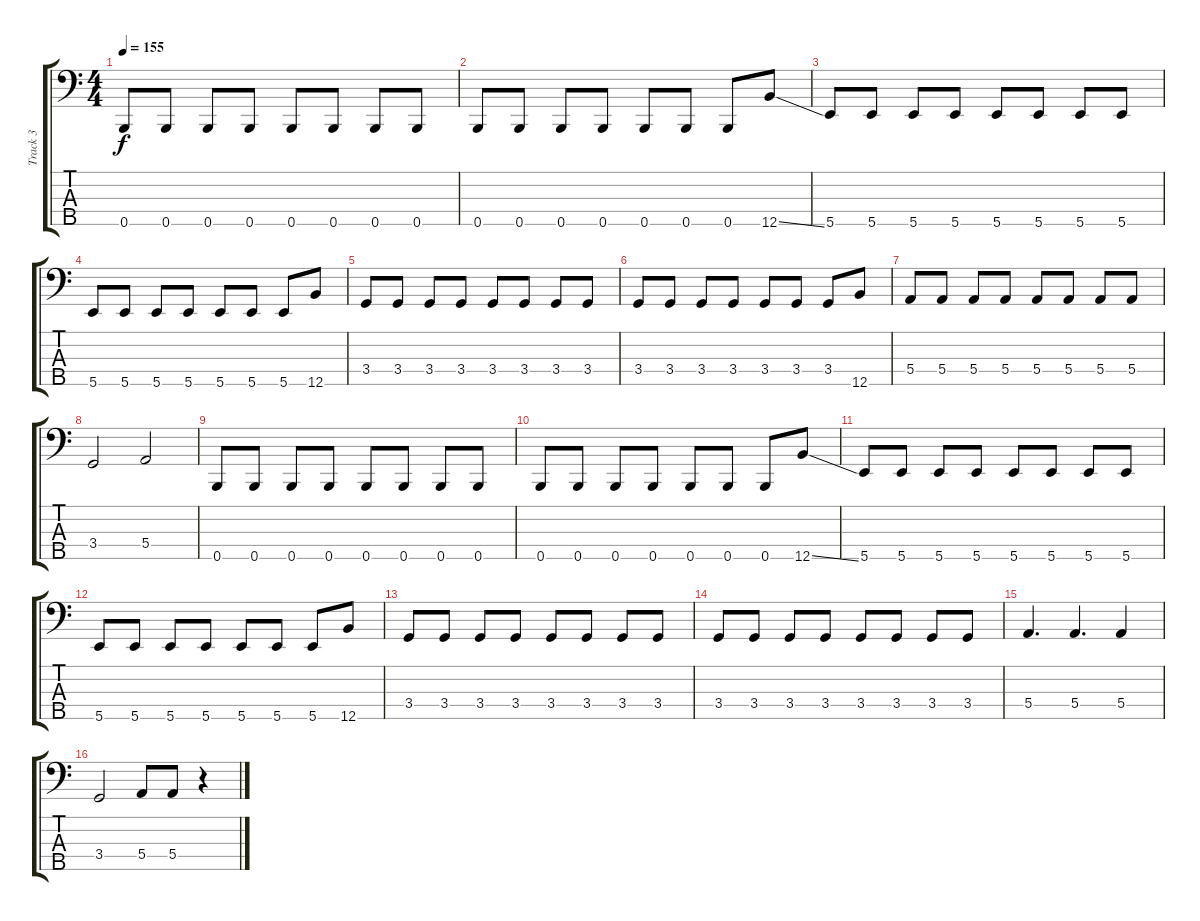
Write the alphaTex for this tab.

\track ("Track 3" "Track 3") {instrument slapbass2}
\staff {score tabs}
\tuning (Gb2 D2 A1 E1 B0) {hide}
\ts (4 4)
\tempo 155
\clef f4
\ks c
0.5.8{dy f} 0.5.8 0.5.8 0.5.8 0.5.8 0.5.8 0.5.8 0.5.8 |
0.5.8 0.5.8 0.5.8 0.5.8 0.5.8 0.5.8 0.5.8 12.5{ss}.8 |
5.5.8 5.5.8 5.5.8 5.5.8 5.5.8 5.5.8 5.5.8 5.5.8 |
5.5.8 5.5.8 5.5.8 5.5.8 5.5.8 5.5.8 5.5.8 12.5.8 |
3.4.8 3.4.8 3.4.8 3.4.8 3.4.8 3.4.8 3.4.8 3.4.8 |
3.4.8 3.4.8 3.4.8 3.4.8 3.4.8 3.4.8 3.4.8 12.5.8 |
5.4.8 5.4.8 5.4.8 5.4.8 5.4.8 5.4.8 5.4.8 5.4.8 |
3.4.2 5.4.2 |
0.5.8 0.5.8 0.5.8 0.5.8 0.5.8 0.5.8 0.5.8 0.5.8 |
0.5.8 0.5.8 0.5.8 0.5.8 0.5.8 0.5.8 0.5.8 12.5{ss}.8 |
5.5.8 5.5.8 5.5.8 5.5.8 5.5.8 5.5.8 5.5.8 5.5.8 |
5.5.8 5.5.8 5.5.8 5.5.8 5.5.8 5.5.8 5.5.8 12.5.8 |
3.4.8 3.4.8 3.4.8 3.4.8 3.4.8 3.4.8 3.4.8 3.4.8 |
3.4.8 3.4.8 3.4.8 3.4.8 3.4.8 3.4.8 3.4.8 3.4.8 |
5.4.4{d} 5.4.4{d} 5.4.4 |
3.4.2 5.4.8 5.4.8 r.4
